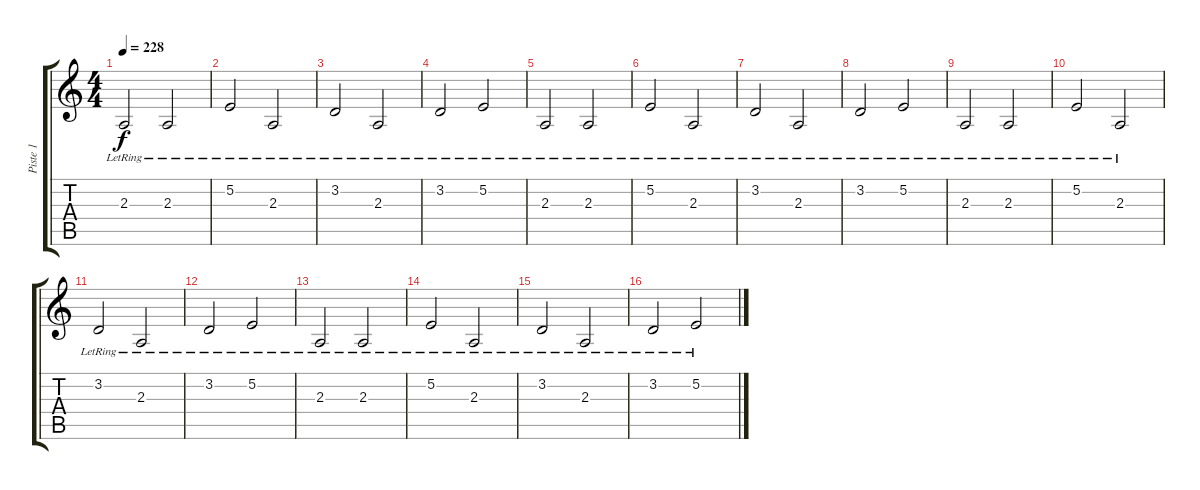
\track ("Piste 1" "Piste 1") {instrument harpsichord}
\staff {score tabs}
\tuning (E4 B3 G3 D3 A2 E2) {hide}
\ts (4 4)
\tempo 228
\clef g2
\ks c
2.3{lr}.2{dy f volume 16} 2.3{lr}.2 |
5.2{lr}.2 2.3{lr}.2 |
3.2{lr}.2 2.3{lr}.2 |
3.2{lr}.2 5.2{lr}.2 |
2.3{lr}.2{volume 16} 2.3{lr}.2 |
5.2{lr}.2 2.3{lr}.2 |
3.2{lr}.2 2.3{lr}.2 |
3.2{lr}.2 5.2{lr}.2 |
2.3{lr}.2{volume 16} 2.3{lr}.2 |
5.2{lr}.2 2.3{lr}.2 |
3.2{lr}.2 2.3{lr}.2 |
3.2{lr}.2 5.2{lr}.2 |
2.3{lr}.2{volume 16} 2.3{lr}.2 |
5.2{lr}.2 2.3{lr}.2 |
3.2{lr}.2 2.3{lr}.2 |
3.2{lr}.2 5.2{lr}.2
